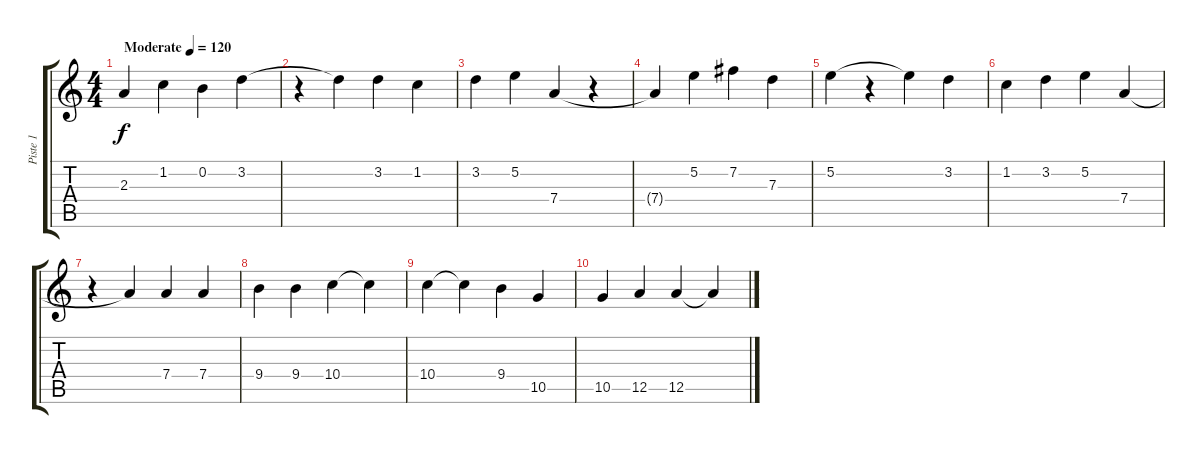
\track ("Piste 1" "Piste 1") {instrument acousticguitarsteel}
\staff {score tabs}
\tuning (E4 B3 G3 D3 A2 E2) {hide}
\ts (4 4)
\tempo (120 "Moderate")
\clef g2
\ks c
2.3.4{dy f instrument acousticguitarsteel} 1.2.4 0.2.4 3.2.4 |
r.4 3.2{t}.4 3.2.4 1.2.4 |
3.2.4 5.2.4 7.4.4 r.4 |
7.4{t}.4 5.2.4 7.2.4 7.3.4 |
5.2.4 r.4 5.2{t}.4 3.2.4 |
1.2.4 3.2.4 5.2.4 7.4.4 |
r.4 7.4{t}.4 7.4.4 7.4.4 |
9.4.4 9.4.4 10.4.4 10.4{t}.4 |
10.4.4 10.4{t}.4 9.4.4 10.5.4 |
10.5.4 12.5.4 12.5.4 12.5{t}.4
